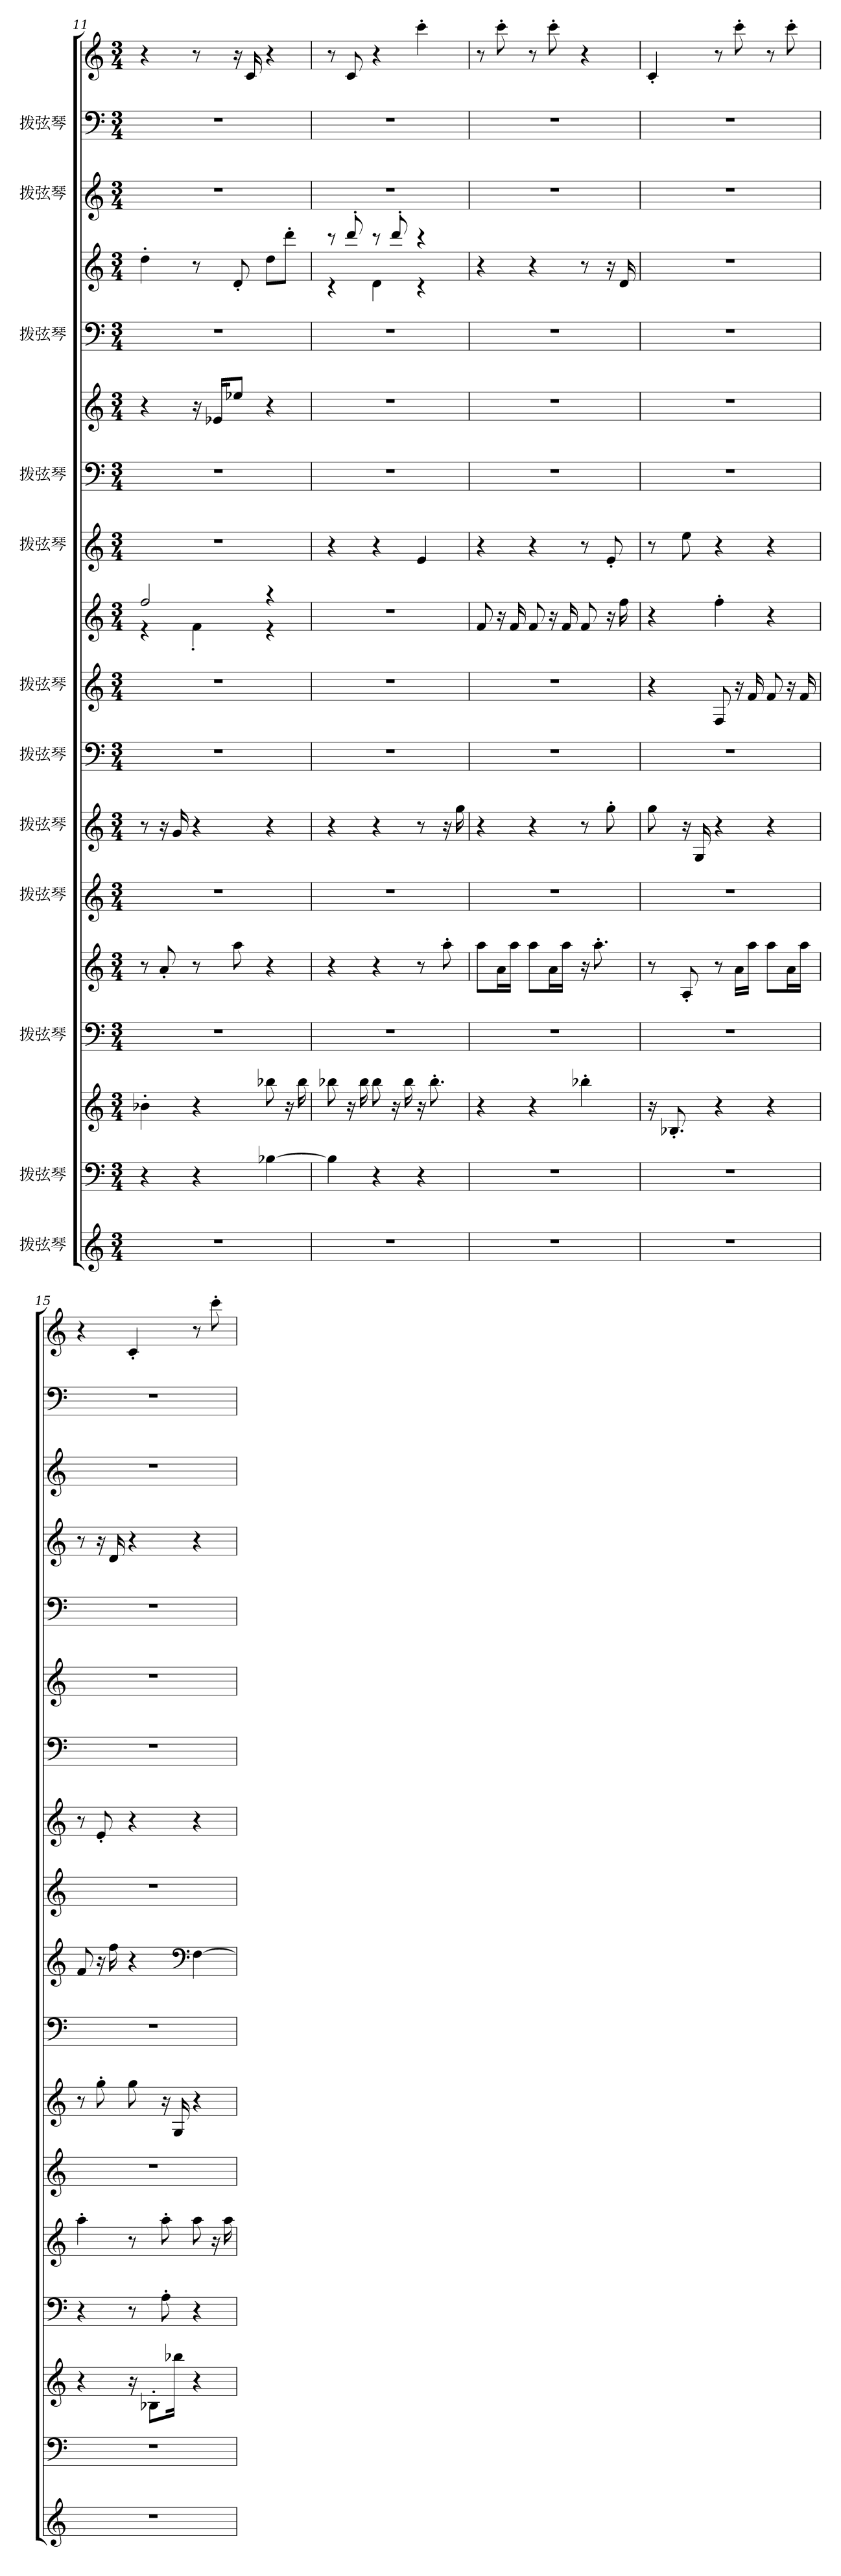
**kern	**kern	**kern	**kern	**kern	**kern	**kern	**kern	**kern	**kern	**kern	**kern	**kern	**kern	**kern	**kern	**kern	**kern
*part12	*part11	*part11	*part10	*part10	*part9	*part8	*part7	*part6	*part6	*part5	*part4	*part4	*part3	*part3	*part2	*part1	*part1
*staff18	*staff17	*staff16	*staff15	*staff14	*staff13	*staff12	*staff11	*staff10	*staff9	*staff8	*staff7	*staff6	*staff5	*staff4	*staff3	*staff2	*staff1
*I"拨弦琴	*I"拨弦琴	*	*I"拨弦琴	*	*I"拨弦琴	*I"拨弦琴	*I"拨弦琴	*I"拨弦琴	*	*I"拨弦琴	*I"拨弦琴	*	*I"拨弦琴	*	*I"拨弦琴	*I"拨弦琴	*
!!LO:PB:g=z
*clefG2	*clefF4	*clefG2	*clefF4	*clefG2	*clefG2	*clefG2	*clefF4	*clefG2	*clefG2	*clefG2	*clefF4	*clefG2	*clefF4	*clefG2	*clefG2	*clefF4	*clefG2
*k[]	*k[]	*k[]	*k[]	*k[]	*k[]	*k[]	*k[]	*k[]	*k[]	*k[]	*k[]	*k[]	*k[]	*k[]	*k[]	*k[]	*k[]
*M3/4	*M3/4	*M3/4	*M3/4	*M3/4	*M3/4	*M3/4	*M3/4	*M3/4	*M3/4	*M3/4	*M3/4	*M3/4	*M3/4	*M3/4	*M3/4	*M3/4	*M3/4
=11	=11	=11	=11	=11	=11	=11	=11	=11	=11	=11	=11	=11	=11	=11	=11	=11	=11
*	*	*	*	*	*	*	*	*	*^	*	*	*	*	*	*	*	*
2.r	4r	4b-X'\	2.r	8r	2.r	8r	2.r	2.r	2ff/	4r	2.r	2.r	4r	2.r	4dd'\	2.r	2.r	4r
.	.	.	.	8a'/	.	16r	.	.	.	.	.	.	.	.	.	.	.	.
.	.	.	.	.	.	16g/	.	.	.	.	.	.	.	.	.	.	.	.
.	4r	4r	.	8r	.	4r	.	.	.	4f'\	.	.	16r	.	8r	.	.	8r
.	.	.	.	.	.	.	.	.	.	.	.	.	16e-X/KL	.	.	.	.	.
.	.	.	.	8aa\	.	.	.	.	.	.	.	.	8ee-X/J	.	8d'/	.	.	16r
.	.	.	.	.	.	.	.	.	.	.	.	.	.	.	.	.	.	16c/
.	[4B-X\	8bb-X\	.	4r	.	4r	.	.	4r	4r	.	.	4r	.	8dd\L	.	.	4r
.	.	16r	.	.	.	.	.	.	.	.	.	.	.	.	8ddd'\J	.	.	.
.	.	16bb-\	.	.	.	.	.	.	.	.	.	.	.	.	.	.	.	.
*	*	*	*	*	*	*	*	*	*v	*v	*	*	*	*	*	*	*	*
=12	=12	=12	=12	=12	=12	=12	=12	=12	=12	=12	=12	=12	=12	=12	=12	=12	=12
*	*	*	*	*	*	*	*	*	*	*	*	*	*	*^	*	*	*
2.r	4B-\]	8bb-X\	2.r	4r	2.r	4r	2.r	2.r	2.r	4r	2.r	2.r	2.r	8r	4r	2.r	2.r	8r
.	.	16r	.	.	.	.	.	.	.	.	.	.	.	8ddd'/	.	.	.	8c/
.	.	16bb-\	.	.	.	.	.	.	.	.	.	.	.	.	.	.	.	.
.	4r	8bb-\	.	4r	.	4r	.	.	.	4r	.	.	.	8r	4d\	.	.	4r
.	.	16r	.	.	.	.	.	.	.	.	.	.	.	8ddd'/	.	.	.	.
.	.	16bb-\	.	.	.	.	.	.	.	.	.	.	.	.	.	.	.	.
.	4r	16r	.	8r	.	8r	.	.	.	4e/	.	.	.	4r	4r	.	.	4ccc'\
.	.	8.bb-'\	.	.	.	.	.	.	.	.	.	.	.	.	.	.	.	.
.	.	.	.	8aa'\	.	16r	.	.	.	.	.	.	.	.	.	.	.	.
.	.	.	.	.	.	16gg\	.	.	.	.	.	.	.	.	.	.	.	.
*	*	*	*	*	*	*	*	*	*	*	*	*	*	*v	*v	*	*	*
=13	=13	=13	=13	=13	=13	=13	=13	=13	=13	=13	=13	=13	=13	=13	=13	=13	=13
2.r	2.r	4r	2.r	8aa\L	2.r	4r	2.r	2.r	8f/	4r	2.r	2.r	2.r	4r	2.r	2.r	8r
.	.	.	.	16a\L	.	.	.	.	16r	.	.	.	.	.	.	.	8ccc'\
.	.	.	.	16aa\JJ	.	.	.	.	16f/	.	.	.	.	.	.	.	.
.	.	4r	.	8aa\L	.	4r	.	.	8f/	4r	.	.	.	4r	.	.	8r
.	.	.	.	16a\L	.	.	.	.	16r	.	.	.	.	.	.	.	8ccc'\
.	.	.	.	16aa\JJ	.	.	.	.	16f/	.	.	.	.	.	.	.	.
.	.	4bb-X'\	.	16r	.	8r	.	.	8f/	8r	.	.	.	8r	.	.	4r
.	.	.	.	8.aa'\	.	.	.	.	.	.	.	.	.	.	.	.	.
.	.	.	.	.	.	8gg'\	.	.	16r	8e'/	.	.	.	16r	.	.	.
.	.	.	.	.	.	.	.	.	16ff\	.	.	.	.	16d/	.	.	.
!!LO:PB:g=z
=14	=14	=14	=14	=14	=14	=14	=14	=14	=14	=14	=14	=14	=14	=14	=14	=14	=14
2.r	2.r	16r	2.r	8r	2.r	8gg\	2.r	4r	4r	8r	2.r	2.r	2.r	2.r	2.r	2.r	4c'/
.	.	8.B-X'/	.	.	.	.	.	.	.	.	.	.	.	.	.	.	.
.	.	.	.	8A'/	.	16r	.	.	.	8ee\	.	.	.	.	.	.	.
.	.	.	.	.	.	16G/	.	.	.	.	.	.	.	.	.	.	.
.	.	4r	.	8r	.	4r	.	8F/	4ff'\	4r	.	.	.	.	.	.	8r
.	.	.	.	16a\LL	.	.	.	16r	.	.	.	.	.	.	.	.	8ccc'\
.	.	.	.	16aa\JJ	.	.	.	16f/	.	.	.	.	.	.	.	.	.
.	.	4r	.	8aa\L	.	4r	.	8f/	4r	4r	.	.	.	.	.	.	8r
.	.	.	.	16a\L	.	.	.	16r	.	.	.	.	.	.	.	.	8ccc'\
.	.	.	.	16aa\JJ	.	.	.	16f/	.	.	.	.	.	.	.	.	.
=15	=15	=15	=15	=15	=15	=15	=15	=15	=15	=15	=15	=15	=15	=15	=15	=15	=15
2.r	2.r	4r	4r	4aa'\	2.r	8r	2.r	8f/	2.r	8r	2.r	2.r	2.r	8r	2.r	2.r	4r
.	.	.	.	.	.	8gg'\	.	16r	.	8e'/	.	.	.	16r	.	.	.
.	.	.	.	.	.	.	.	16ff\	.	.	.	.	.	16d/	.	.	.
.	.	16r	8r	8r	.	8gg\	.	4r	.	4r	.	.	.	4r	.	.	4c'/
.	.	8B-X'\L	.	.	.	.	.	.	.	.	.	.	.	.	.	.	.
.	.	.	8A'\	8aa'\	.	16r	.	.	.	.	.	.	.	.	.	.	.
.	.	16bb-X\Jk	.	.	.	16G/	.	.	.	.	.	.	.	.	.	.	.
*	*	*	*	*	*	*	*	*clefF4	*	*	*	*	*	*	*	*	*
.	.	4r	4r	8aa\	.	4r	.	[4F\	.	4r	.	.	.	4r	.	.	8r
.	.	.	.	16r	.	.	.	.	.	.	.	.	.	.	.	.	8ccc'\
.	.	.	.	16aa\	.	.	.	.	.	.	.	.	.	.	.	.	.
=	=	=	=	=	=	=	=	=	=	=	=	=	=	=	=	=	=
*-	*-	*-	*-	*-	*-	*-	*-	*-	*-	*-	*-	*-	*-	*-	*-	*-	*-
